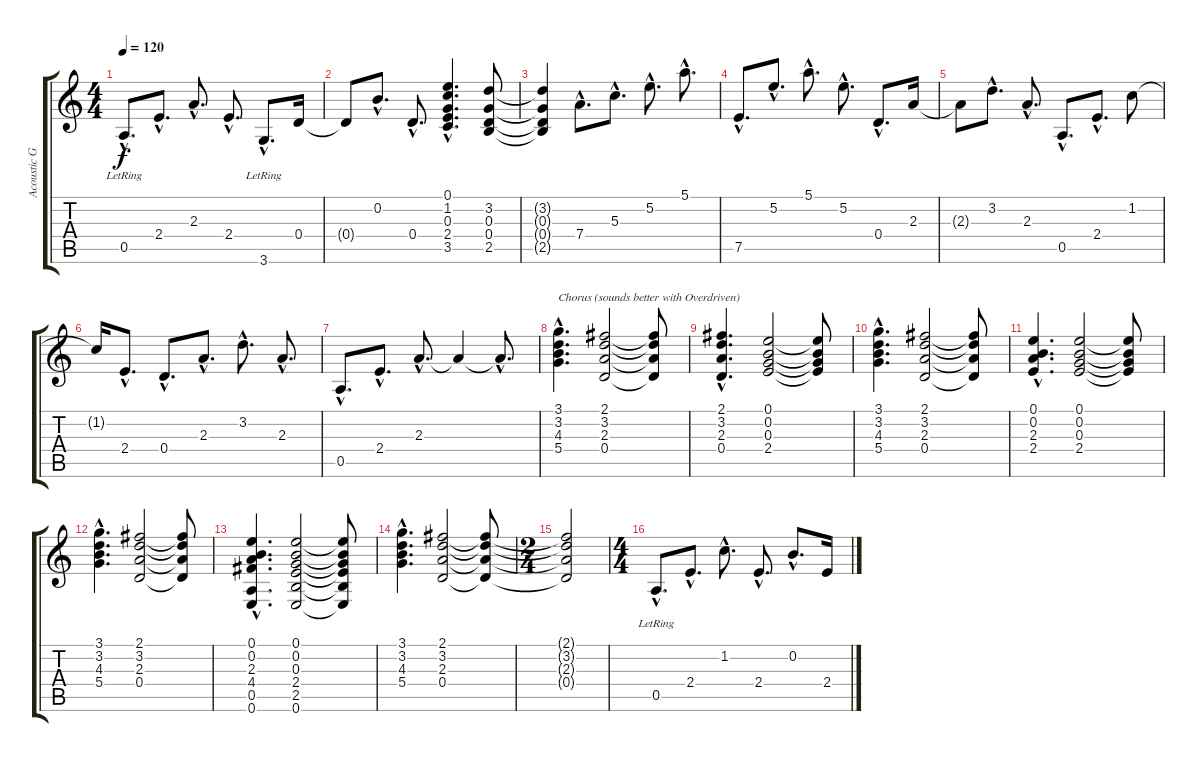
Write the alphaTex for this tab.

\track ("Acoustic Guitar Brian May" "Acoustic G") {instrument acousticguitarsteel}
\staff {score tabs}
\tuning (E4 B3 G3 D3 A2 E2) {hide}
\ts (4 4)
\tempo 120
\clef g2
\ks c
0.5{hac lr}.8{d dy f} 2.4{hac}.8{d} 2.3{hac}.8{d} 2.4{hac}.8{d} 3.6{hac lr}.8{d} 0.4.16 |
0.4{t}.8 0.2{hac}.8{d} 0.4{hac}.8{d} (0.1{hac} 1.2{hac} 0.3{hac} 2.4{hac} 3.5{hac}).4{d} (3.2 0.3 0.4 2.5).8 |
(3.2{t} 0.3{t} 0.4{t} 2.5{t}).4 7.4{hac}.8{d} 5.3{hac}.8{d} 5.2{hac}.8{d} 5.1{hac}.8{d} |
7.5{hac}.8{d} 5.2{hac}.8{d} 5.1{hac}.8{d} 5.2{hac}.8{d} 0.4{hac}.8{d} 2.3.16 |
2.3{t}.8 3.2{hac}.8{d} 2.3{hac}.8{d} 0.5{hac}.8{d} 2.4{hac}.8{d} 1.2.8 |
1.2{t}.16 2.4{hac}.8{d} 0.4{hac}.8{d} 2.3{hac}.8{d} 3.2{hac}.8{d} 2.3{hac}.8{d} |
0.5{hac}.8{d} 2.4{hac}.8{d} 2.3{hac}.8{d} 2.3{t}.4 2.3{hac t}.8{d} |
(3.1{hac} 3.2{hac} 4.3{hac} 5.4{hac}).4{d txt "Chorus (sounds better with Overdriven)"} (2.1 3.2 2.3 0.4).2 (2.1{t} 3.2{t} 2.3{t} 0.4{t}).8 |
(2.1{hac} 3.2{hac} 2.3{hac} 0.4{hac}).4{d} (0.1 0.2 0.3 2.4).2 (0.1{t} 0.2{t} 0.3{t} 2.4{t}).8 |
(3.1{hac} 3.2{hac} 4.3{hac} 5.4{hac}).4{d} (2.1 3.2 2.3 0.4).2 (2.1{t} 3.2{t} 2.3{t} 0.4{t}).8 |
(0.1{hac} 0.2{hac} 2.3{hac} 2.4{hac}).4{d} (0.1 0.2 0.3 2.4).2 (0.1{t} 0.2{t} 0.3{t} 2.4{t}).8 |
(3.1{hac} 3.2{hac} 4.3{hac} 5.4{hac}).4{d} (2.1 3.2 2.3 0.4).2 (2.1{t} 3.2{t} 2.3{t} 0.4{t}).8 |
(0.1{hac} 0.2{hac} 2.3{hac} 4.4{hac} 0.5{hac} 0.6{hac}).4{d} (0.1 0.2 0.3 2.4 2.5 0.6).2 (0.1{t} 0.2{t} 0.3{t} 2.4{t} 2.5{t} 0.6{t}).8 |
(3.1{hac} 3.2{hac} 4.3{hac} 5.4{hac}).4{d} (2.1 3.2 2.3 0.4).2 (2.1{t} 3.2{t} 2.3{t} 0.4{t}).8 |
\ts (2 4)
(2.1{t} 3.2{t} 2.3{t} 0.4{t}).2 |
\ts (4 4)
0.5{hac lr}.8{d} 2.4{hac}.8{d} 1.2{hac}.8{d} 2.4{hac}.8{d} 0.2{hac}.8{d} 2.4.16
